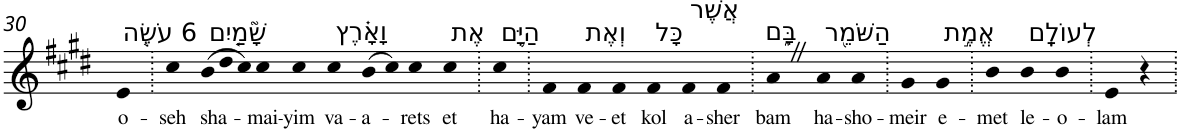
**kern	**text
*part1	*part1
*staff1	*staff1
*I"Piano	*
*I'Pno	*
!!LO:PB:g=z
*clefG2	*
*k[f#c#g#d#]	*
*E:	*
=30	=30
!LO:TX:a:t=6 עֹשֶׂ֤ה	!
!	!LO:LY:b
4e	o-
=31.	=31.
!	!LO:LY:b
4cc#	-seh
*Xtuplet	*
!LO:TX:a:t=שָׁ֘מַ֤יִם	!
!	!LO:LY:b
(>12b	sha-
12dd#	.
12cc#)	.
!	!LO:LY:b
4cc#	-mai-
!	!LO:LY:b
4cc#	-yim
!LO:TX:a:t=וָאָ֗רֶץ	!
!	!LO:LY:b
4cc#	va-
!	!LO:LY:b
(>8b	-a-
8cc#)	.
!	!LO:LY:b
4cc#	-rets
!LO:TX:a:t=אֶת	!
!	!LO:LY:b
4cc#	et
=32.	=32.
!LO:TX:a:t=הַיָּ֥ם	!
!	!LO:LY:b
4cc#	ha-
=33.	=33.
!	!LO:LY:b
4f#	-yam
!LO:TX:a:t=וְאֶת	!
!	!LO:LY:b
4f#	ve-
!	!LO:LY:b
4f#	-et
!LO:TX:a:t=כָּל	!
!	!LO:LY:b
4f#	kol
!LO:TX:a:t=אֲשֶׁר	!
!	!LO:LY:b
4f#	a-
!	!LO:LY:b
4f#	-sher
=34.	=34.
!LO:TX:a:t=בָּ֑ם	!
!	!LO:LY:b
4aZ	bam
!LO:TX:a:t=הַשֹּׁמֵ֖ר	!
!	!LO:LY:b
4a	ha-
!	!LO:LY:b
4a	-sho-
=35.	=35.
!	!LO:LY:b
4g#	-meir
!LO:TX:a:t=אֱמֶ֣ת	!
!	!LO:LY:b
4g#	e-
=36.	=36.
!	!LO:LY:b
4b	-met
!LO:TX:a:t=לְעוֹלָֽם	!
!	!LO:LY:b
4b	le-
!	!LO:LY:b
4b	-o-
=37.	=37.
!	!LO:LY:b
4e	-lam
4r	.
=.	=.
*-	*-
